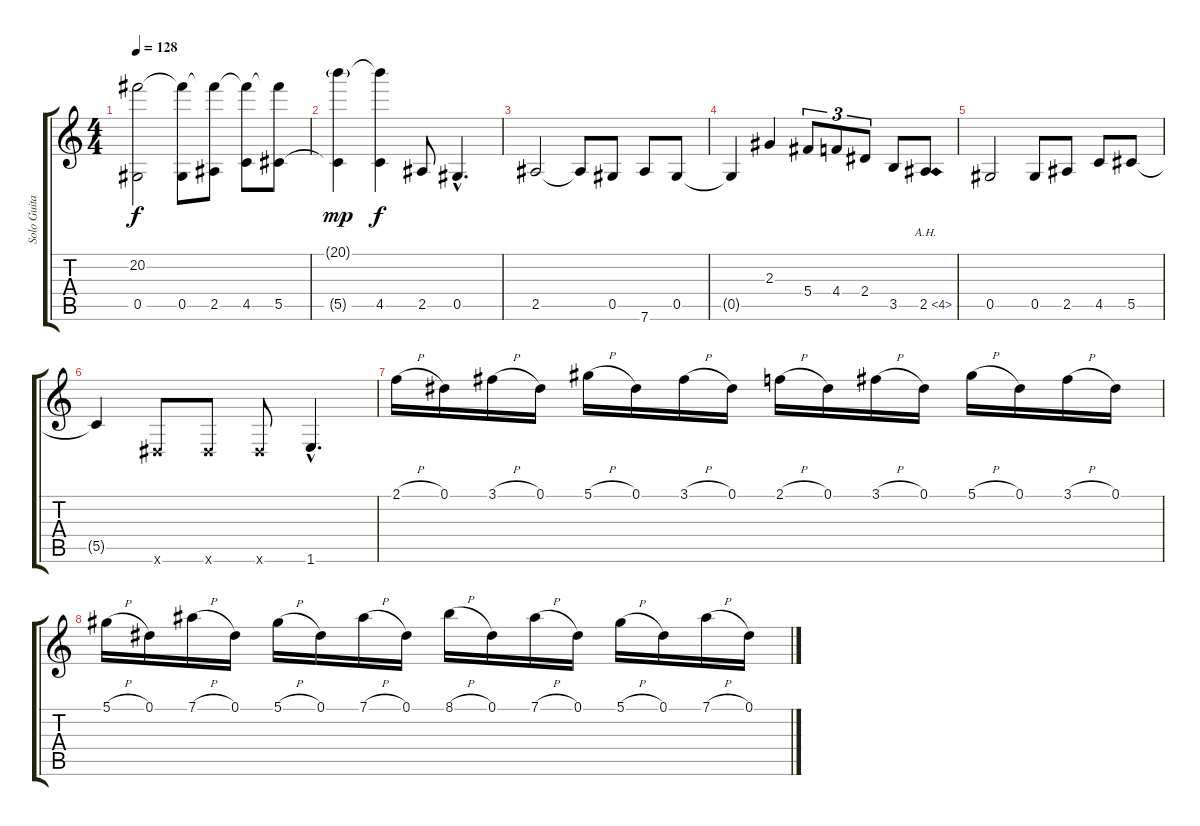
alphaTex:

\track ("Solo Guitar" "Solo Guita") {instrument overdrivenguitar}
\staff {score tabs}
\tuning (Eb4 Bb3 Gb3 Db3 Ab2 Eb2) {hide}
\ts (4 4)
\tempo 128
\clef g2
\ks c
(20.2{t} 0.5).2{dy f} (20.2{t} 0.5).8 (20.2{t} 2.5).8 (20.2{t} 4.5).8 (20.2{t} 5.5).8 |
(20.1{g} 5.5{t}).4{dy mp} (20.1{t} 4.5).4{dy f} 2.5.8 0.5{hac}.4{d} |
2.5.2 2.5{t}.8 0.5.8 7.6.8 0.5.8 |
0.5{t}.4 2.3.4 5.4.8{tu (3 2)} 4.4.8{tu (3 2)} 2.4.8{tu (3 2)} 3.5.8 2.5{ah 2}.8 |
0.5.2 0.5.8 2.5.8 4.5.8 5.5.8 |
5.5{t}.4 0.6{x}.8 0.6{x}.8 0.6{x}.8 1.6{hac}.4{d} |
2.1{h}.16 0.1.16 3.1{h}.16 0.1.16 5.1{h}.16 0.1.16 3.1{h}.16 0.1.16 2.1{h}.16 0.1.16 3.1{h}.16 0.1.16 5.1{h}.16 0.1.16 3.1{h}.16 0.1.16 |
5.1{h}.16 0.1.16 7.1{h}.16 0.1.16 5.1{h}.16 0.1.16 7.1{h}.16 0.1.16 8.1{h}.16 0.1.16 7.1{h}.16 0.1.16 5.1{h}.16 0.1.16 7.1{h}.16 0.1.16
